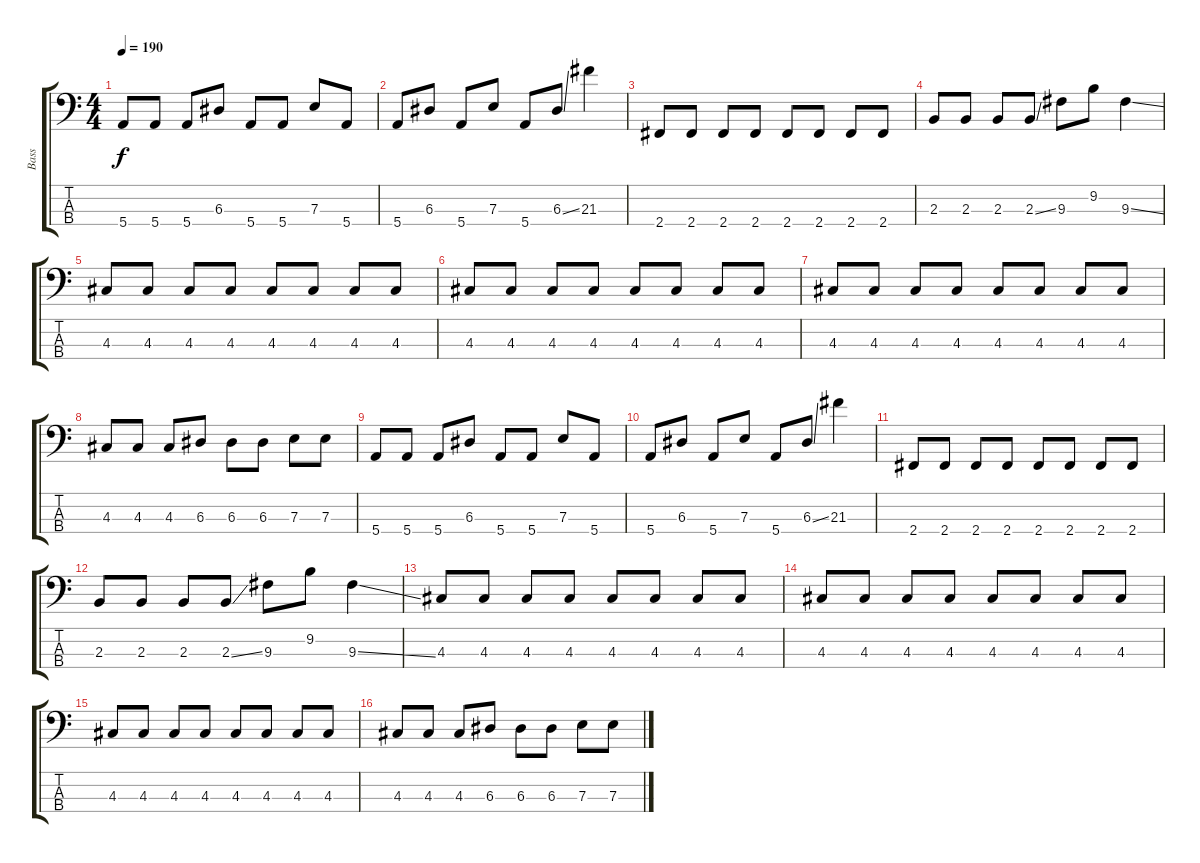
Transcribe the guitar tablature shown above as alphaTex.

\track ("Bass" "Bass") {instrument electricbasspick}
\staff {score tabs}
\tuning (G2 D2 A1 E1) {hide}
\ts (4 4)
\tempo 190
\clef f4
\ks c
5.4.8{dy f} 5.4.8 5.4.8 6.3.8 5.4.8 5.4.8 7.3.8 5.4.8 |
5.4.8 6.3.8 5.4.8 7.3.8 5.4.8 6.3{ss}.8 21.3.4 |
2.4.8 2.4.8 2.4.8 2.4.8 2.4.8 2.4.8 2.4.8 2.4.8 |
2.3.8 2.3.8 2.3.8 2.3{ss}.8 9.3.8 9.2.8 9.3{ss}.4 |
4.3.8 4.3.8 4.3.8 4.3.8 4.3.8 4.3.8 4.3.8 4.3.8 |
4.3.8 4.3.8 4.3.8 4.3.8 4.3.8 4.3.8 4.3.8 4.3.8 |
4.3.8 4.3.8 4.3.8 4.3.8 4.3.8 4.3.8 4.3.8 4.3.8 |
4.3.8 4.3.8 4.3.8 6.3.8 6.3.8 6.3.8 7.3.8 7.3.8 |
5.4.8 5.4.8 5.4.8 6.3.8 5.4.8 5.4.8 7.3.8 5.4.8 |
5.4.8 6.3.8 5.4.8 7.3.8 5.4.8 6.3{ss}.8 21.3.4 |
2.4.8 2.4.8 2.4.8 2.4.8 2.4.8 2.4.8 2.4.8 2.4.8 |
2.3.8 2.3.8 2.3.8 2.3{ss}.8 9.3.8 9.2.8 9.3{ss}.4 |
4.3.8 4.3.8 4.3.8 4.3.8 4.3.8 4.3.8 4.3.8 4.3.8 |
4.3.8 4.3.8 4.3.8 4.3.8 4.3.8 4.3.8 4.3.8 4.3.8 |
4.3.8 4.3.8 4.3.8 4.3.8 4.3.8 4.3.8 4.3.8 4.3.8 |
4.3.8 4.3.8 4.3.8 6.3.8 6.3.8 6.3.8 7.3.8 7.3.8
